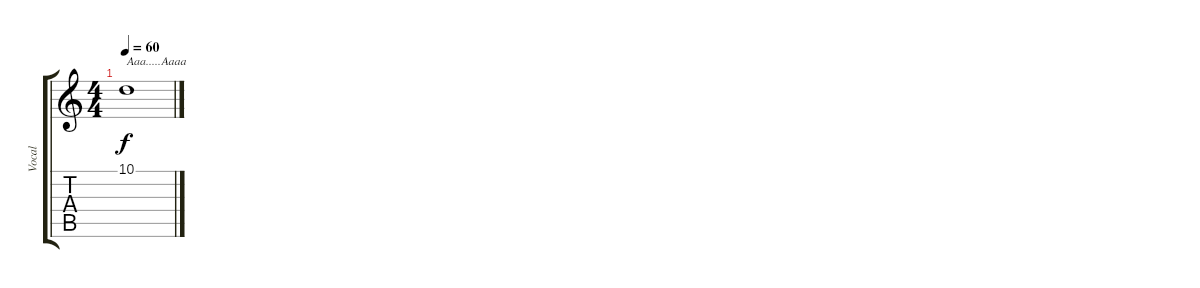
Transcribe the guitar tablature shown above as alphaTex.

\track ("Vocal" "Vocal") {instrument lead1square}
\staff {score tabs}
\tuning (E4 B3 G3 D3 A2 E2) {hide}
\ts (4 4)
\tempo 60
\clef g2
\ks c
10.1.1{txt "Aaa.....Aaaa" dy f}
